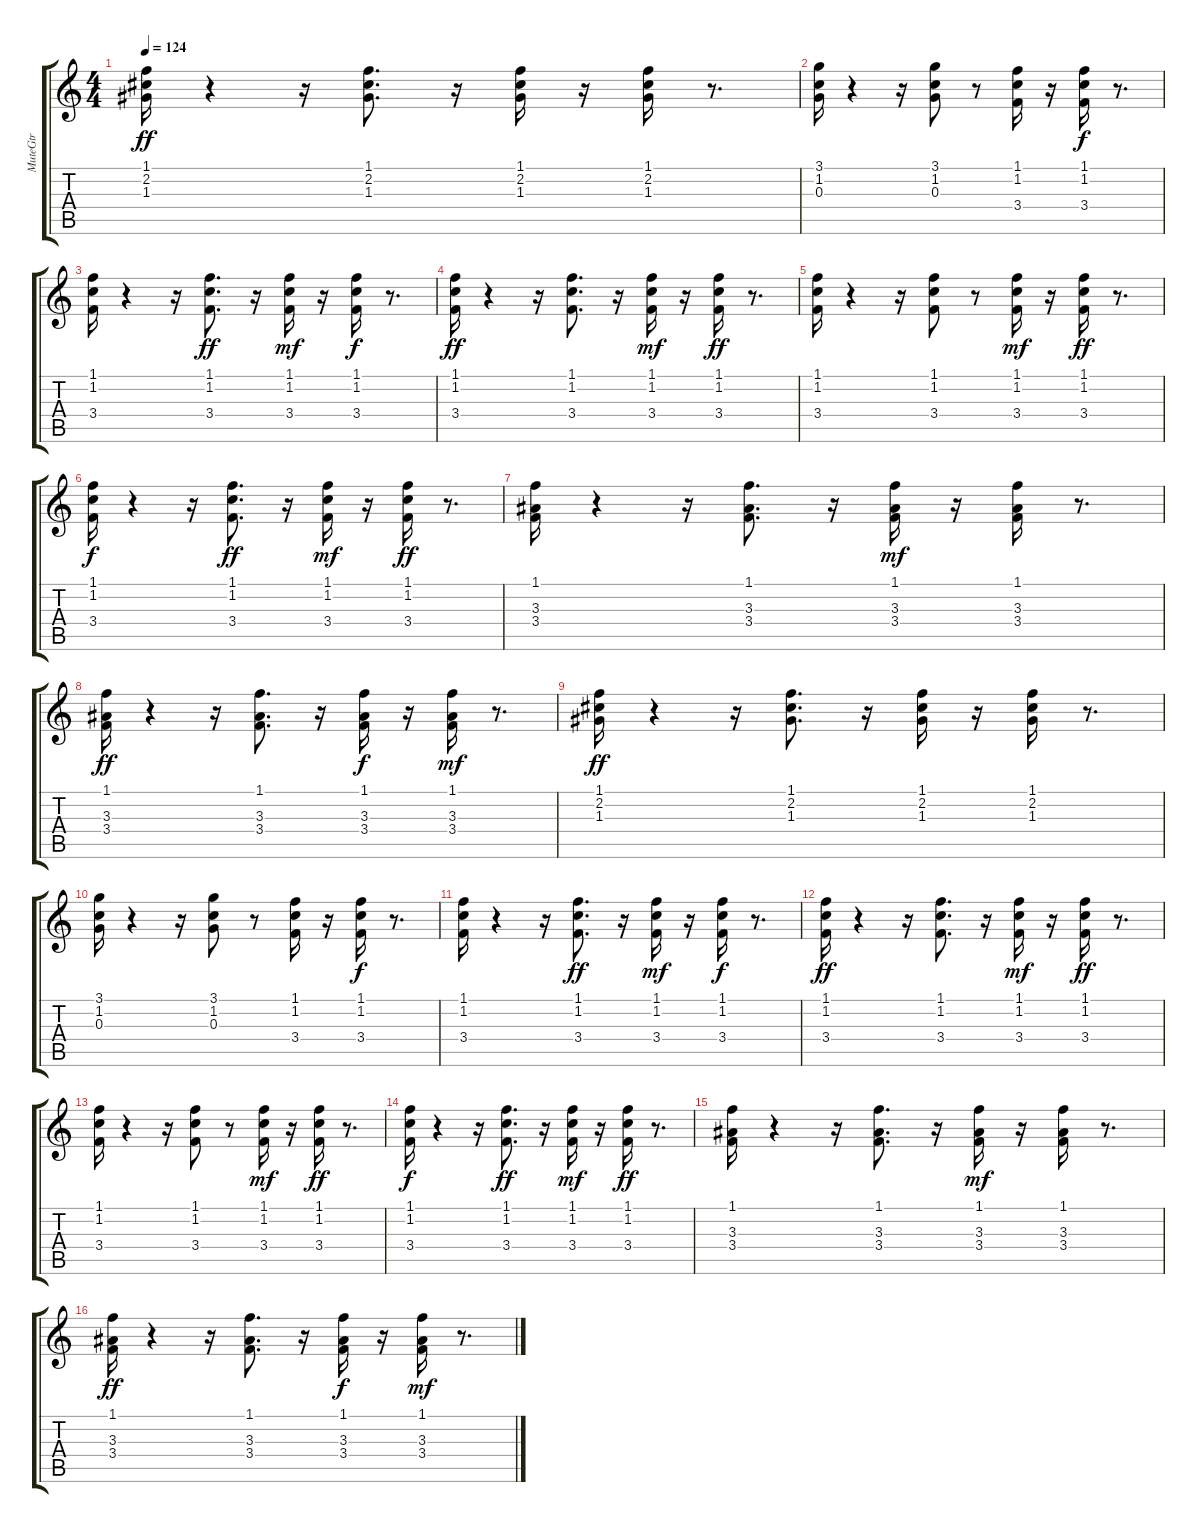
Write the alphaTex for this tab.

\track ("MuteGtr" "MuteGtr") {instrument electricguitarmuted}
\staff {score tabs}
\tuning (E4 B3 G3 D3 A2 E2) {hide}
\ts (4 4)
\tempo 124
\clef g2
\ks c
(1.1 2.2 1.3).16{dy ff} r.4 r.16 (1.1 2.2 1.3).8{d} r.16 (1.1 2.2 1.3).16 r.16 (1.1 2.2 1.3).16 r.8{d} |
(3.1 1.2 0.3).16 r.4 r.16 (3.1 1.2 0.3).8 r.8 (1.1 1.2 3.4).16 r.16 (1.1 1.2 3.4).16{dy f} r.8{d} |
(1.1 1.2 3.4).16 r.4 r.16 (1.1 1.2 3.4).8{d dy ff} r.16 (1.1 1.2 3.4).16{dy mf} r.16 (1.1 1.2 3.4).16{dy f} r.8{d} |
(1.1 1.2 3.4).16{dy ff} r.4 r.16 (1.1 1.2 3.4).8{d} r.16 (1.1 1.2 3.4).16{dy mf} r.16 (1.1 1.2 3.4).16{dy ff} r.8{d} |
(1.1 1.2 3.4).16 r.4 r.16 (1.1 1.2 3.4).8 r.8 (1.1 1.2 3.4).16{dy mf} r.16 (1.1 1.2 3.4).16{dy ff} r.8{d} |
(1.1 1.2 3.4).16{dy f} r.4 r.16 (1.1 1.2 3.4).8{d dy ff} r.16 (1.1 1.2 3.4).16{dy mf} r.16 (1.1 1.2 3.4).16{dy ff} r.8{d} |
(1.1 3.3 3.4).16 r.4 r.16 (1.1 3.3 3.4).8{d} r.16 (1.1 3.3 3.4).16{dy mf} r.16 (1.1 3.3 3.4).16 r.8{d} |
(1.1 3.3 3.4).16{dy ff} r.4 r.16 (1.1 3.3 3.4).8{d} r.16 (1.1 3.3 3.4).16{dy f} r.16 (1.1 3.3 3.4).16{dy mf} r.8{d} |
(1.1 2.2 1.3).16{dy ff} r.4 r.16 (1.1 2.2 1.3).8{d} r.16 (1.1 2.2 1.3).16 r.16 (1.1 2.2 1.3).16 r.8{d} |
(3.1 1.2 0.3).16 r.4 r.16 (3.1 1.2 0.3).8 r.8 (1.1 1.2 3.4).16 r.16 (1.1 1.2 3.4).16{dy f} r.8{d} |
(1.1 1.2 3.4).16 r.4 r.16 (1.1 1.2 3.4).8{d dy ff} r.16 (1.1 1.2 3.4).16{dy mf} r.16 (1.1 1.2 3.4).16{dy f} r.8{d} |
(1.1 1.2 3.4).16{dy ff} r.4 r.16 (1.1 1.2 3.4).8{d} r.16 (1.1 1.2 3.4).16{dy mf} r.16 (1.1 1.2 3.4).16{dy ff} r.8{d} |
(1.1 1.2 3.4).16 r.4 r.16 (1.1 1.2 3.4).8 r.8 (1.1 1.2 3.4).16{dy mf} r.16 (1.1 1.2 3.4).16{dy ff} r.8{d} |
(1.1 1.2 3.4).16{dy f} r.4 r.16 (1.1 1.2 3.4).8{d dy ff} r.16 (1.1 1.2 3.4).16{dy mf} r.16 (1.1 1.2 3.4).16{dy ff} r.8{d} |
(1.1 3.3 3.4).16 r.4 r.16 (1.1 3.3 3.4).8{d} r.16 (1.1 3.3 3.4).16{dy mf} r.16 (1.1 3.3 3.4).16 r.8{d} |
(1.1 3.3 3.4).16{dy ff} r.4 r.16 (1.1 3.3 3.4).8{d} r.16 (1.1 3.3 3.4).16{dy f} r.16 (1.1 3.3 3.4).16{dy mf} r.8{d}
